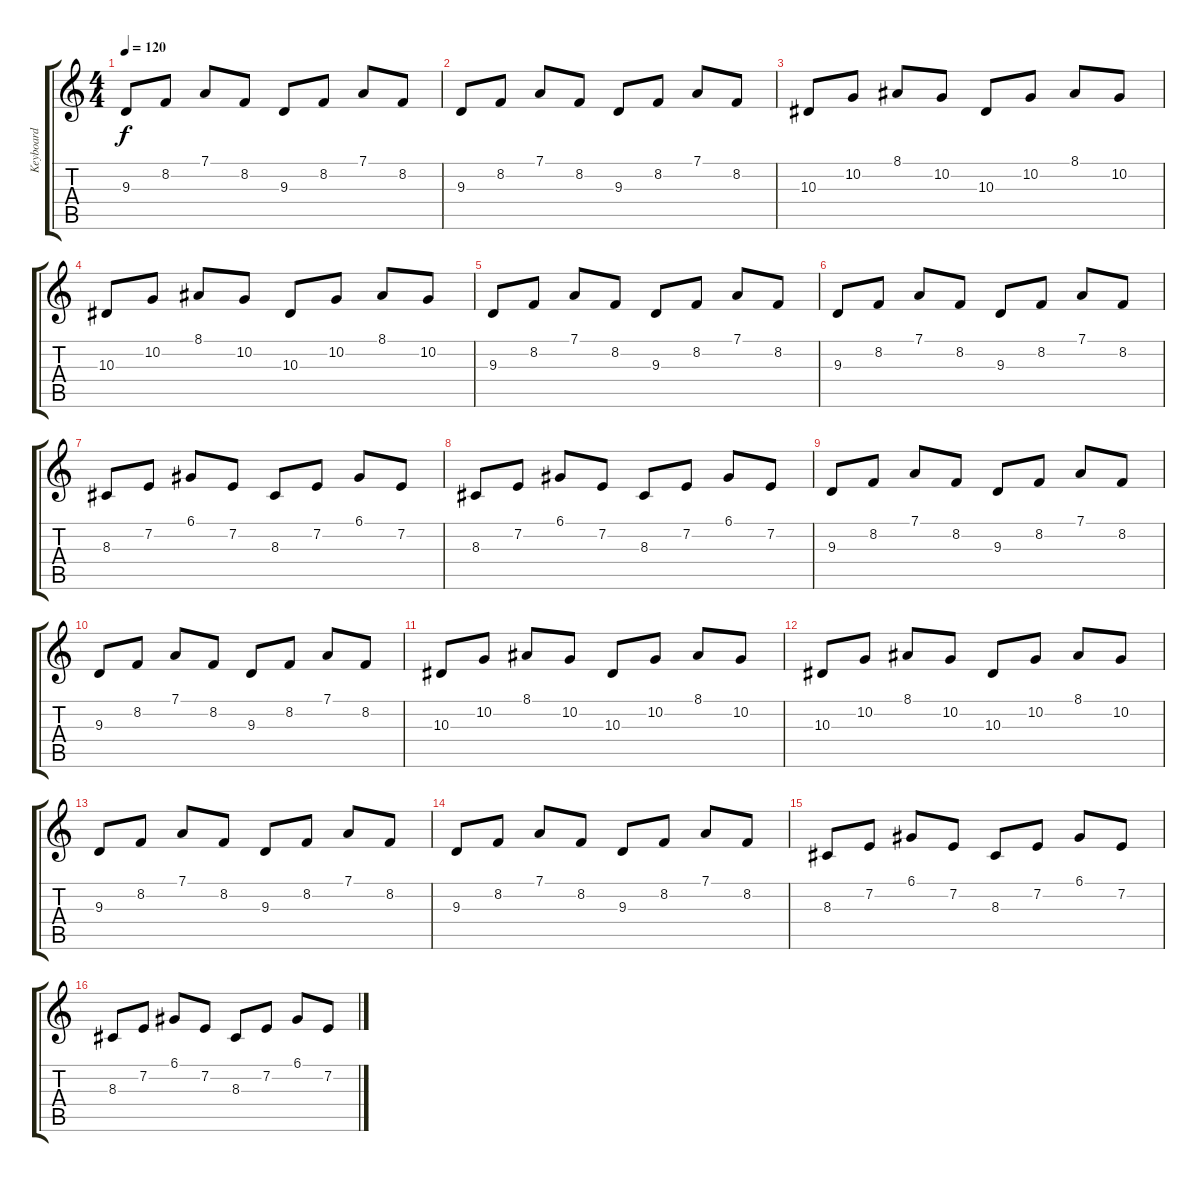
\track ("Keyboard" "Keyboard") {instrument vibraphone}
\staff {score tabs}
\tuning (D4 A3 F3 C3 G2 D2) {hide}
\ts (4 4)
\tempo 120
\clef g2
\ks c
9.3.8{dy f instrument vibraphone} 8.2.8 7.1.8 8.2.8 9.3.8 8.2.8 7.1.8 8.2.8 |
9.3.8 8.2.8 7.1.8 8.2.8 9.3.8 8.2.8 7.1.8 8.2.8 |
10.3.8 10.2.8 8.1.8 10.2.8 10.3.8 10.2.8 8.1.8 10.2.8 |
10.3.8 10.2.8 8.1.8 10.2.8 10.3.8 10.2.8 8.1.8 10.2.8 |
9.3.8 8.2.8 7.1.8 8.2.8 9.3.8 8.2.8 7.1.8 8.2.8 |
9.3.8 8.2.8 7.1.8 8.2.8 9.3.8 8.2.8 7.1.8 8.2.8 |
8.3.8 7.2.8 6.1.8 7.2.8 8.3.8 7.2.8 6.1.8 7.2.8 |
8.3.8 7.2.8 6.1.8 7.2.8 8.3.8 7.2.8 6.1.8 7.2.8 |
9.3.8 8.2.8 7.1.8 8.2.8 9.3.8 8.2.8 7.1.8 8.2.8 |
9.3.8 8.2.8 7.1.8 8.2.8 9.3.8 8.2.8 7.1.8 8.2.8 |
10.3.8 10.2.8 8.1.8 10.2.8 10.3.8 10.2.8 8.1.8 10.2.8 |
10.3.8 10.2.8 8.1.8 10.2.8 10.3.8 10.2.8 8.1.8 10.2.8 |
9.3.8 8.2.8 7.1.8 8.2.8 9.3.8 8.2.8 7.1.8 8.2.8 |
9.3.8 8.2.8 7.1.8 8.2.8 9.3.8 8.2.8 7.1.8 8.2.8 |
8.3.8 7.2.8 6.1.8 7.2.8 8.3.8 7.2.8 6.1.8 7.2.8 |
8.3.8 7.2.8 6.1.8 7.2.8 8.3.8 7.2.8 6.1.8 7.2.8
